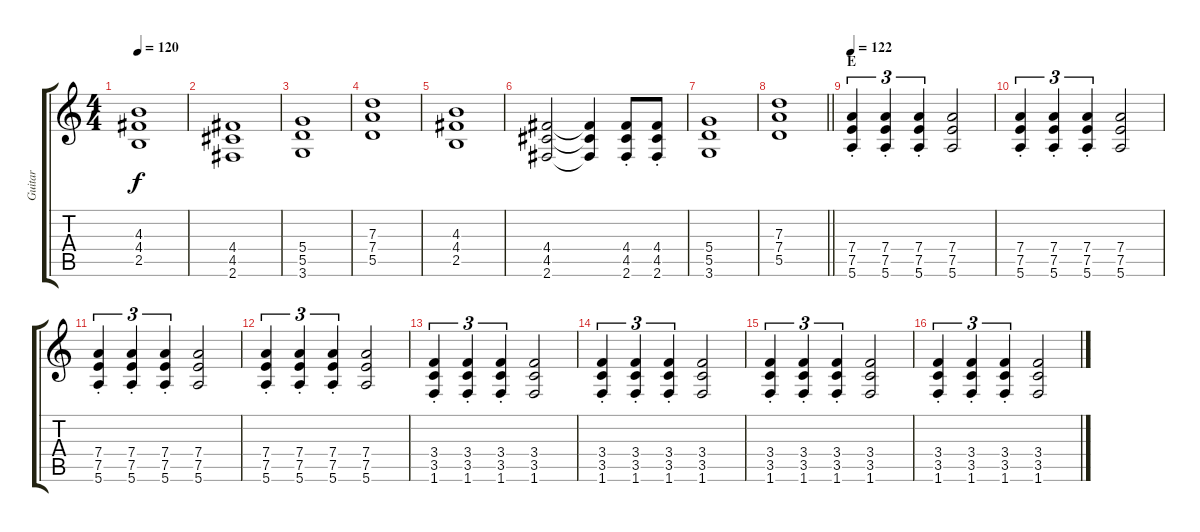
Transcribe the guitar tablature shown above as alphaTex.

\track ("Guitar" "Guitar") {instrument electricguitarclean}
\staff {score tabs}
\tuning (E4 B3 G3 D3 A2 E2) {hide}
\ts (4 4)
\tempo 120
\clef g2
\ks c
(4.3 4.4 2.5).1{dy f} |
(4.4 4.5 2.6).1 |
(5.4 5.5 3.6).1 |
(7.3 7.4 5.5).1 |
(4.3 4.4 2.5).1 |
(4.4 4.5 2.6).2 (4.4{t} 4.5{t} 2.6{t}).4 (4.4{st} 4.5 2.6).8 (4.4{st} 4.5 2.6).8 |
(5.4 5.5 3.6).1 |
\barLineRight lightlight
(7.3 7.4 5.5).1 |
\section ("" "E")
\tempo 122
(7.4{st} 7.5{st} 5.6{st}).4{tu (3 2)} (7.4{st} 7.5{st} 5.6{st}).4{tu (3 2)} (7.4{st} 7.5{st} 5.6{st}).4{tu (3 2)} (7.4 7.5 5.6).2 |
(7.4{st} 7.5{st} 5.6{st}).4{tu (3 2)} (7.4{st} 7.5{st} 5.6{st}).4{tu (3 2)} (7.4{st} 7.5{st} 5.6{st}).4{tu (3 2)} (7.4 7.5 5.6).2 |
(7.4{st} 7.5{st} 5.6{st}).4{tu (3 2)} (7.4{st} 7.5{st} 5.6{st}).4{tu (3 2)} (7.4{st} 7.5{st} 5.6{st}).4{tu (3 2)} (7.4 7.5 5.6).2 |
(7.4{st} 7.5{st} 5.6{st}).4{tu (3 2)} (7.4{st} 7.5{st} 5.6{st}).4{tu (3 2)} (7.4{st} 7.5{st} 5.6{st}).4{tu (3 2)} (7.4 7.5 5.6).2 |
(3.4{st} 3.5{st} 1.6{st}).4{tu (3 2)} (3.4{st} 3.5{st} 1.6{st}).4{tu (3 2)} (3.4{st} 3.5{st} 1.6{st}).4{tu (3 2)} (3.4 3.5 1.6).2 |
(3.4{st} 3.5{st} 1.6{st}).4{tu (3 2)} (3.4{st} 3.5{st} 1.6{st}).4{tu (3 2)} (3.4{st} 3.5{st} 1.6{st}).4{tu (3 2)} (3.4 3.5 1.6).2 |
(3.4{st} 3.5{st} 1.6{st}).4{tu (3 2)} (3.4{st} 3.5{st} 1.6{st}).4{tu (3 2)} (3.4{st} 3.5{st} 1.6{st}).4{tu (3 2)} (3.4 3.5 1.6).2 |
(3.4{st} 3.5{st} 1.6{st}).4{tu (3 2)} (3.4{st} 3.5{st} 1.6{st}).4{tu (3 2)} (3.4{st} 3.5{st} 1.6{st}).4{tu (3 2)} (3.4 3.5 1.6).2
